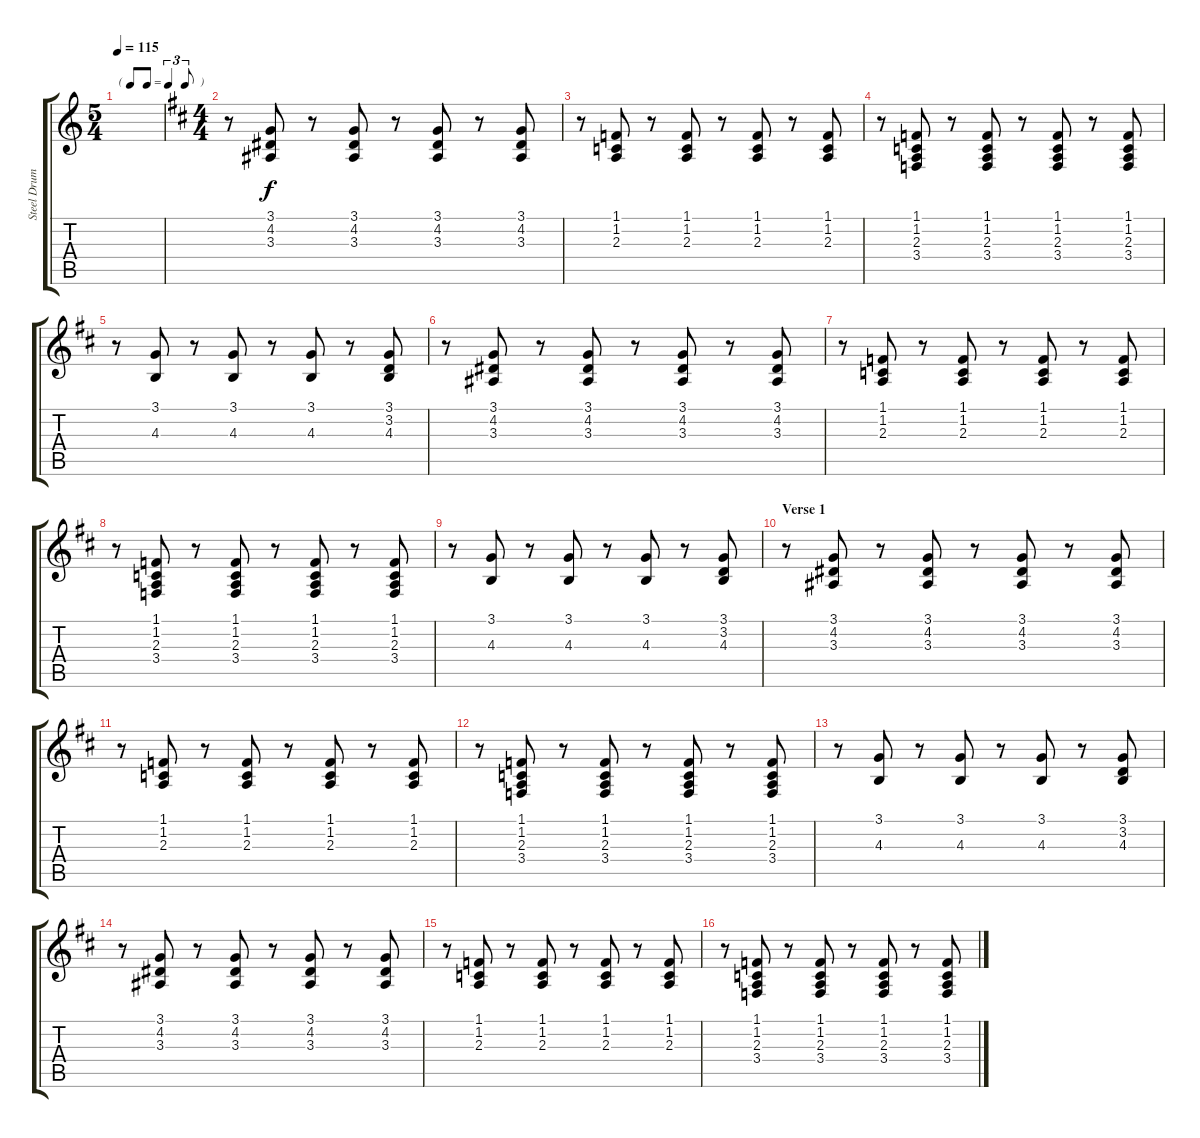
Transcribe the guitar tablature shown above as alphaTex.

\track ("Steel Drums 2" "Steel Drum") {instrument steeldrums}
\staff {score tabs}
\tuning (E4 B3 G3 D3 A2 E2) {hide}
\ts (5 4)
\tf triplet8th
\tempo 115
\clef g2
\ks c
|
\ts (4 4)
\ks d
r.8 (3.1 4.2 3.3).8 r.8 (3.1 4.2 3.3).8 r.8 (3.1 4.2 3.3).8 r.8 (3.1 4.2 3.3).8 |
r.8 (1.1 1.2 2.3).8 r.8 (1.1 1.2 2.3).8 r.8 (1.1 1.2 2.3).8 r.8 (1.1 1.2 2.3).8 |
r.8 (1.1 1.2 2.3 3.4).8 r.8 (1.1 1.2 2.3 3.4).8 r.8 (1.1 1.2 2.3 3.4).8 r.8 (1.1 1.2 2.3 3.4).8 |
r.8 (3.1 4.3).8 r.8 (3.1 4.3).8 r.8 (3.1 4.3).8 r.8 (3.1 3.2 4.3).8 |
r.8 (3.1 4.2 3.3).8 r.8 (3.1 4.2 3.3).8 r.8 (3.1 4.2 3.3).8 r.8 (3.1 4.2 3.3).8 |
r.8 (1.1 1.2 2.3).8 r.8 (1.1 1.2 2.3).8 r.8 (1.1 1.2 2.3).8 r.8 (1.1 1.2 2.3).8 |
r.8 (1.1 1.2 2.3 3.4).8 r.8 (1.1 1.2 2.3 3.4).8 r.8 (1.1 1.2 2.3 3.4).8 r.8 (1.1 1.2 2.3 3.4).8 |
r.8 (3.1 4.3).8 r.8 (3.1 4.3).8 r.8 (3.1 4.3).8 r.8 (3.1 3.2 4.3).8 |
\section ("" "Verse 1")
r.8 (3.1 4.2 3.3).8 r.8 (3.1 4.2 3.3).8 r.8 (3.1 4.2 3.3).8 r.8 (3.1 4.2 3.3).8 |
r.8 (1.1 1.2 2.3).8 r.8 (1.1 1.2 2.3).8 r.8 (1.1 1.2 2.3).8 r.8 (1.1 1.2 2.3).8 |
r.8 (1.1 1.2 2.3 3.4).8 r.8 (1.1 1.2 2.3 3.4).8 r.8 (1.1 1.2 2.3 3.4).8 r.8 (1.1 1.2 2.3 3.4).8 |
r.8 (3.1 4.3).8 r.8 (3.1 4.3).8 r.8 (3.1 4.3).8 r.8 (3.1 3.2 4.3).8 |
r.8 (3.1 4.2 3.3).8 r.8 (3.1 4.2 3.3).8 r.8 (3.1 4.2 3.3).8 r.8 (3.1 4.2 3.3).8 |
r.8 (1.1 1.2 2.3).8 r.8 (1.1 1.2 2.3).8 r.8 (1.1 1.2 2.3).8 r.8 (1.1 1.2 2.3).8 |
r.8 (1.1 1.2 2.3 3.4).8 r.8 (1.1 1.2 2.3 3.4).8 r.8 (1.1 1.2 2.3 3.4).8 r.8 (1.1 1.2 2.3 3.4).8
